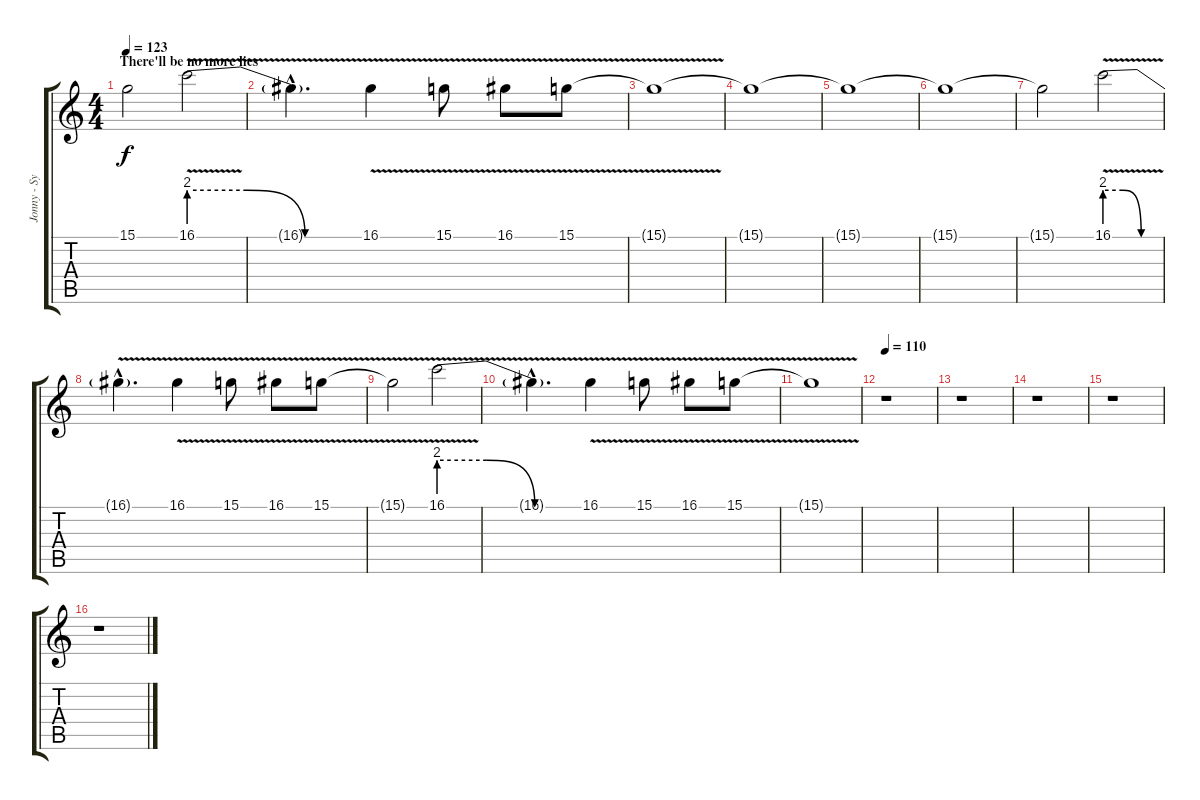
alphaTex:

\track ("Jonny - Synth" "Jonny - Sy") {instrument pad8sweep}
\staff {score tabs}
\tuning (E4 B3 G3 D3 A2 E2) {hide}
\ts (4 4)
\section ("" "There'll be no more lies")
\tempo 123
\clef g2
\ks c
15.1{t}.2{dy f} 16.1{be (custom 0 8 20 8 40 0 60 0) v}.2 |
16.1{hac t}.4{d} 16.1{v}.4 15.1{v}.8 16.1{v}.8 15.1{v}.8 |
15.1{t}.1 |
15.1{t}.1 |
15.1{t}.1 |
15.1{t}.1 |
15.1{t}.2 16.1{be (custom 0 8 20 8 40 0 60 0) v}.2 |
16.1{hac t}.4{d} 16.1{v}.4 15.1{v}.8 16.1{v}.8 15.1{v}.8 |
15.1{t}.2 16.1{be (custom 0 8 20 8 40 0 60 0) v}.2 |
16.1{hac t}.4{d} 16.1{v}.4 15.1{v}.8 16.1{v}.8 15.1{v}.8 |
15.1{t}.1 |
\tempo 110
r.1 |
r.1 |
r.1 |
r.1 |
r.1
